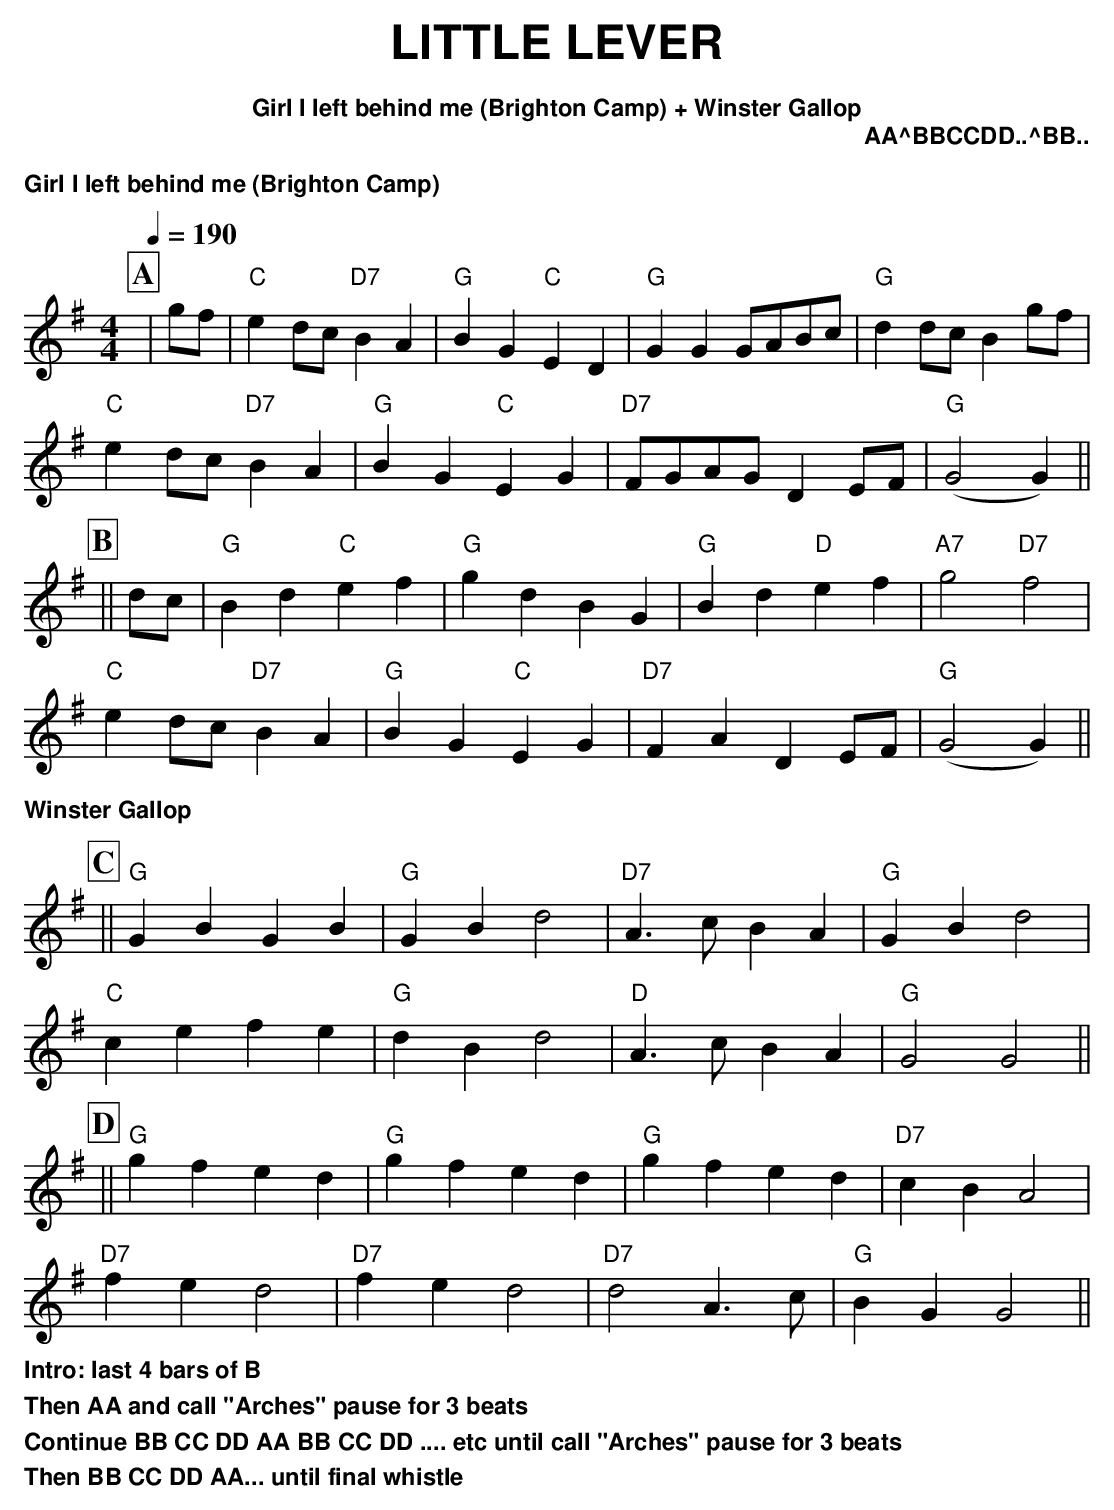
X:1
T:LITTLE LEVER
T:Girl I left behind me (Brighton Camp) + Winster Gallop
T:
C:AA^BBCCDD..^BB..
%%textfont Helvetica-Bold 12
Q:1/4=190
M:4/4
L:1/8
K:G
%%text
%%text Girl I left behind me (Brighton Camp)
%%text
P:A
|gf|"C"e2dc "D7"B2A2|"G"B2G2"C"E2D2|"G"G2G2GABc|"G"d2 dcB2gf|
"C"e2dc"D7"B2A2|"G"B2G2"C"E2G2|"D7"FGAG D2 EF|"G"(G4G2)||
P:B
||dc|"G"B2d2"C"e2f2|"G"g2d2 B2G2|"G"B2d2"D"e2f2|"A7"g4"D7"f4|
"C"e2dc "D7"B2A2|"G"B2G2"C"E2G2|"D7"F2 A2D2EF|"G"(G4G2)||
%%text
%%text Winster Gallop
%%text
P:C
|| "G"G2B2 G2B2|"G"G2B2 d4|"D7"A3c B2A2|"G"G2B2 d4|
"C"c2e2 f2e2|"G"d2B2 d4|"D"A3c B2A2|"G"G4 G4||
P:D
||"G"g2f2 e2d2|"G"g2f2 e2d2|"G"g2f2 e2d2|"D7"c2B2 A4|
"D7"f2e2 d4|"D7"f2e2 d4|"D7"d4 A3c|"G"B2G2 G4||
